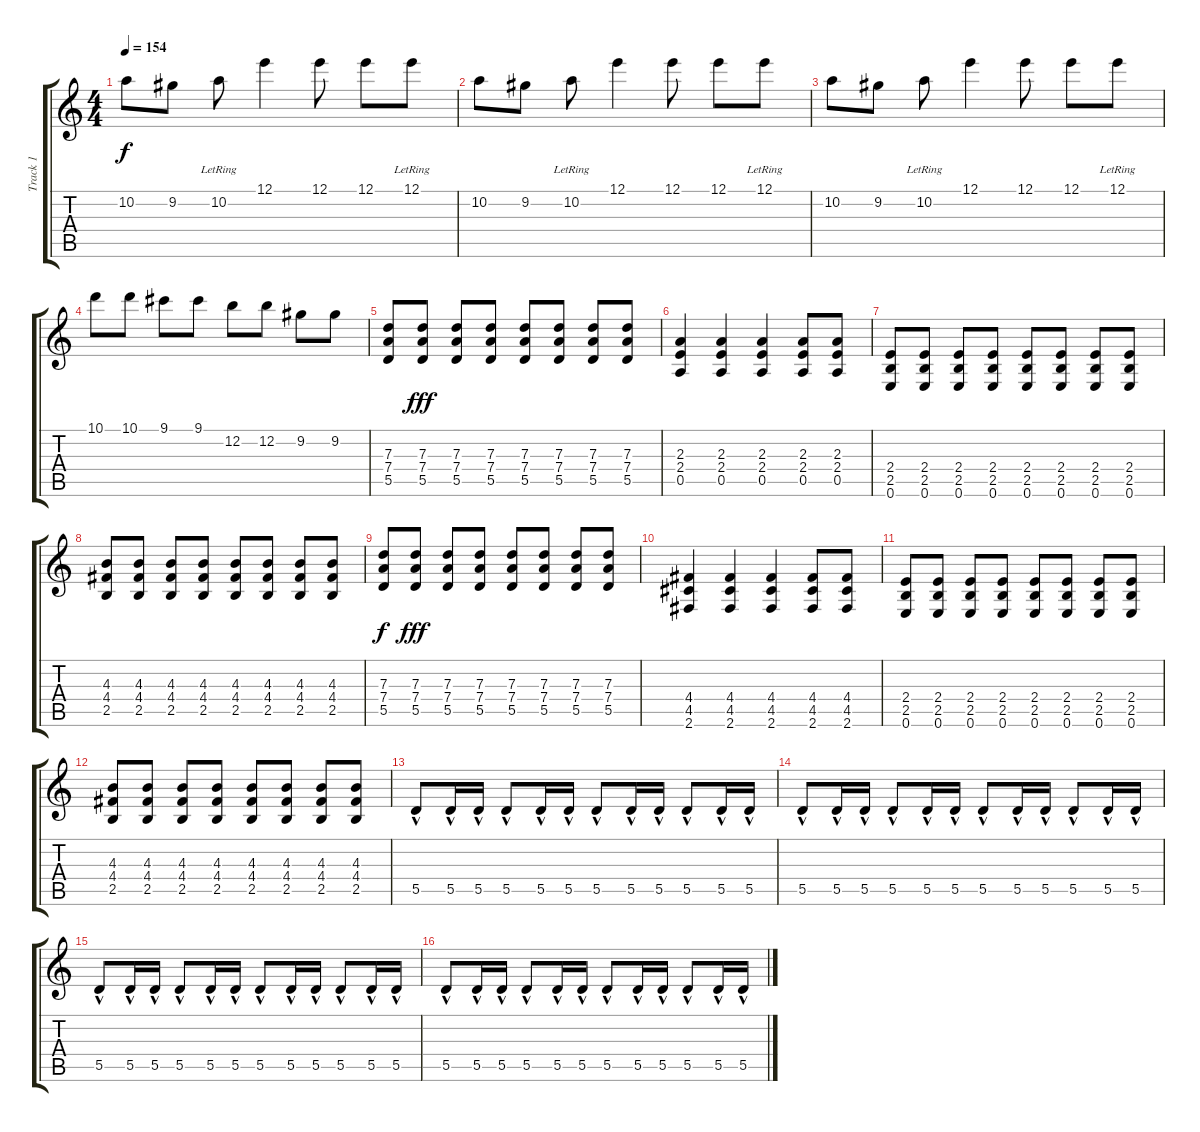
\track ("Track 1" "Track 1") {instrument overdrivenguitar}
\staff {score tabs}
\tuning (E4 B3 G3 D3 A2 E2) {hide}
\ts (4 4)
\tempo 154
\clef g2
\ks c
10.2.8{dy f} 9.2.8 10.2{lr}.8 12.1.4 12.1.8 12.1.8 12.1{lr}.8 |
10.2.8 9.2.8 10.2{lr}.8 12.1.4 12.1.8 12.1.8 12.1{lr}.8 |
10.2.8 9.2.8 10.2{lr}.8 12.1.4 12.1.8 12.1.8 12.1{lr}.8 |
10.1.8 10.1.8 9.1.8 9.1.8 12.2.8 12.2.8 9.2.8 9.2.8 |
(7.3 7.4 5.5).8 (7.3 7.4 5.5).8{dy fff} (7.3 7.4 5.5).8 (7.3 7.4 5.5).8 (7.3 7.4 5.5).8 (7.3 7.4 5.5).8 (7.3 7.4 5.5).8 (7.3 7.4 5.5).8 |
(2.3 2.4 0.5).4 (2.3 2.4 0.5).4 (2.3 2.4 0.5).4 (2.3 2.4 0.5).8 (2.3 2.4 0.5).8 |
(2.4 2.5 0.6).8 (2.4 2.5 0.6).8 (2.4 2.5 0.6).8 (2.4 2.5 0.6).8 (2.4 2.5 0.6).8 (2.4 2.5 0.6).8 (2.4 2.5 0.6).8 (2.4 2.5 0.6).8 |
(4.3 4.4 2.5).8 (4.3 4.4 2.5).8 (4.3 4.4 2.5).8 (4.3 4.4 2.5).8 (4.3 4.4 2.5).8 (4.3 4.4 2.5).8 (4.3 4.4 2.5).8 (4.3 4.4 2.5).8 |
(7.3 7.4 5.5).8{dy f} (7.3 7.4 5.5).8{dy fff} (7.3 7.4 5.5).8 (7.3 7.4 5.5).8 (7.3 7.4 5.5).8 (7.3 7.4 5.5).8 (7.3 7.4 5.5).8 (7.3 7.4 5.5).8 |
(4.4 4.5 2.6).4 (4.4 4.5 2.6).4 (4.4 4.5 2.6).4 (4.4 4.5 2.6).8 (4.4 4.5 2.6).8 |
(2.4 2.5 0.6).8 (2.4 2.5 0.6).8 (2.4 2.5 0.6).8 (2.4 2.5 0.6).8 (2.4 2.5 0.6).8 (2.4 2.5 0.6).8 (2.4 2.5 0.6).8 (2.4 2.5 0.6).8 |
(4.3 4.4 2.5).8 (4.3 4.4 2.5).8 (4.3 4.4 2.5).8 (4.3 4.4 2.5).8 (4.3 4.4 2.5).8 (4.3 4.4 2.5).8 (4.3 4.4 2.5).8 (4.3 4.4 2.5).8 |
5.5{hac}.8{volume 16 instrument overdrivenguitar} 5.5{hac}.16 5.5{hac}.16 5.5{hac}.8 5.5{hac}.16 5.5{hac}.16 5.5{hac}.8 5.5{hac}.16 5.5{hac}.16 5.5{hac}.8 5.5{hac}.16 5.5{hac}.16 |
5.5{hac}.8{volume 16 instrument overdrivenguitar} 5.5{hac}.16 5.5{hac}.16 5.5{hac}.8 5.5{hac}.16 5.5{hac}.16 5.5{hac}.8 5.5{hac}.16 5.5{hac}.16 5.5{hac}.8 5.5{hac}.16 5.5{hac}.16 |
5.5{hac}.8{volume 16 instrument overdrivenguitar} 5.5{hac}.16 5.5{hac}.16 5.5{hac}.8 5.5{hac}.16 5.5{hac}.16 5.5{hac}.8 5.5{hac}.16 5.5{hac}.16 5.5{hac}.8 5.5{hac}.16 5.5{hac}.16 |
5.5{hac}.8{volume 16 instrument overdrivenguitar} 5.5{hac}.16 5.5{hac}.16 5.5{hac}.8 5.5{hac}.16 5.5{hac}.16 5.5{hac}.8 5.5{hac}.16 5.5{hac}.16 5.5{hac}.8 5.5{hac}.16 5.5{hac}.16
